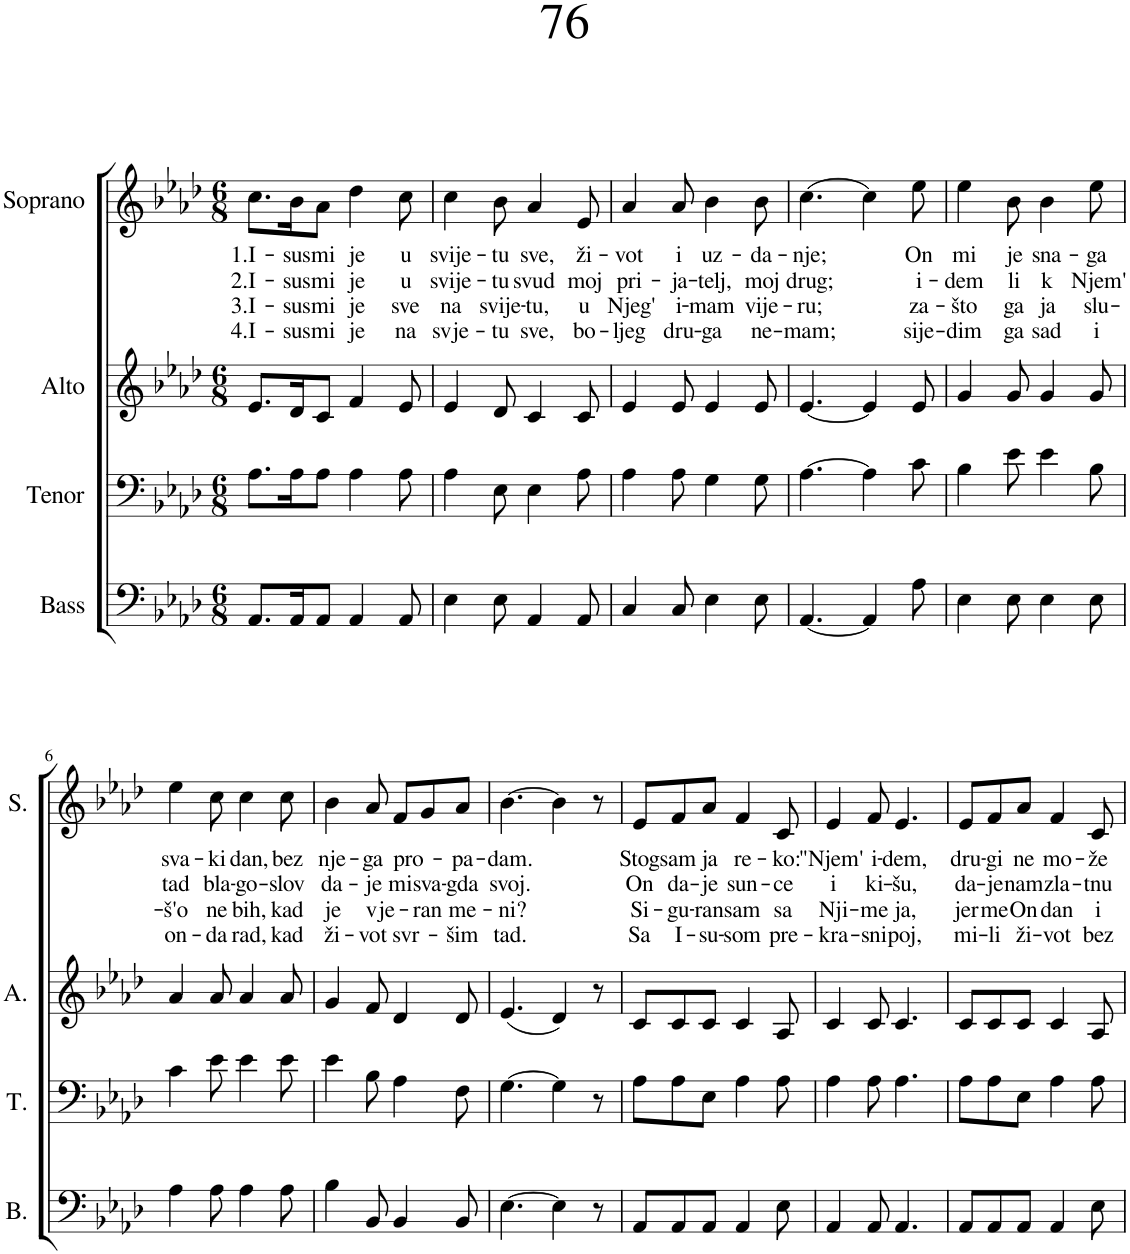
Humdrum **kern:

**kern	**kern	**kern	**kern	**text	**text	**text	**text
*part4	*part3	*part2	*part1	*part1	*part1	*part1	*part1
*staff4	*staff3	*staff2	*staff1	*staff1	*staff1	*staff1	*staff1
*I"Bass	*I"Tenor	*I"Alto	*I"Soprano	*	*	*	*
*I'B.	*I'T.	*I'A.	*I'S.	*	*	*	*
*clefF4	*clefF4	*clefG2	*clefG2	*	*	*	*
*k[b-e-a-d-]	*k[b-e-a-d-]	*k[b-e-a-d-]	*k[b-e-a-d-]	*	*	*	*
*M6/8	*M6/8	*M6/8	*M6/8	*	*	*	*
=1	=1	=1	=1	=1	=1	=1	=1
!	!	!	!	!LO:LY:b	!LO:LY:b	!LO:LY:b	!LO:LY:b
8.AA-/L	8.A-\L	8.e-/L	8.cc\L	1.I-	2.I-	3.I-	4.I-
!	!	!	!	!LO:LY:b	!LO:LY:b	!LO:LY:b	!LO:LY:b
16AA-/K	16A-\K	16d-/K	16b-\K	-sus	-sus	-sus	-sus
!	!	!	!	!LO:LY:b	!LO:LY:b	!LO:LY:b	!LO:LY:b
8AA-/J	8A-\J	8c/J	8a-\J	mi	mi	mi	mi
!	!	!	!	!LO:LY:b	!LO:LY:b	!LO:LY:b	!LO:LY:b
4AA-/	4A-\	4f/	4dd-\	je	je	je	je
!	!	!	!	!LO:LY:b	!LO:LY:b	!LO:LY:b	!LO:LY:b
8AA-/	8A-\	8e-/	8cc\	u	u	sve	na
=2	=2	=2	=2	=2	=2	=2	=2
!	!	!	!	!LO:LY:b	!LO:LY:b	!LO:LY:b	!LO:LY:b
4E-\	4A-\	4e-/	4cc\	svije-	svije-	na	svje-
!	!	!	!	!LO:LY:b	!LO:LY:b	!LO:LY:b	!LO:LY:b
8E-\	8E-\	8d-/	8b-\	-tu	-tu	svije-	-tu
!	!	!	!	!LO:LY:b	!LO:LY:b	!LO:LY:b	!LO:LY:b
4AA-/	4E-\	4c/	4a-/	sve,	svud	-tu,	sve,
!	!	!	!	!LO:LY:b	!LO:LY:b	!LO:LY:b	!LO:LY:b
8AA-/	8A-\	8c/	8e-/	ži-	moj	u	bo-
=3	=3	=3	=3	=3	=3	=3	=3
!	!	!	!	!LO:LY:b	!LO:LY:b	!LO:LY:b	!LO:LY:b
4C/	4A-\	4e-/	4a-/	-vot	pri-	Njeg'	-ljeg
!	!	!	!	!LO:LY:b	!LO:LY:b	!LO:LY:b	!LO:LY:b
8C/	8A-\	8e-/	8a-/	i	-ja-	i-	dru-
!	!	!	!	!LO:LY:b	!LO:LY:b	!LO:LY:b	!LO:LY:b
4E-\	4G\	4e-/	4b-\	uz-	-telj,	-mam	-ga
!	!	!	!	!LO:LY:b	!LO:LY:b	!LO:LY:b	!LO:LY:b
8E-\	8G\	8e-/	8b-\	-da-	moj	vije-	ne-
=4	=4	=4	=4	=4	=4	=4	=4
!	!	!	!	!LO:LY:b	!LO:LY:b	!LO:LY:b	!LO:LY:b
[4.AA-/	[4.A-\	[4.e-/	[4.cc\	-nje;	drug;	-ru;	-mam;
4AA-/]	4A-\]	4e-/]	4cc\]	.	.	.	.
!	!	!	!	!LO:LY:b	!LO:LY:b	!LO:LY:b	!LO:LY:b
8A-\	8c\	8e-/	8ee-\	On	i-	za-	sije-
=5	=5	=5	=5	=5	=5	=5	=5
!	!	!	!	!LO:LY:b	!LO:LY:b	!LO:LY:b	!LO:LY:b
4E-\	4B-\	4g/	4ee-\	mi	-dem	-što	-dim
!	!	!	!	!LO:LY:b	!LO:LY:b	!LO:LY:b	!LO:LY:b
8E-\	8e-\	8g/	8b-\	je	li	ga	ga
!	!	!	!	!LO:LY:b	!LO:LY:b	!LO:LY:b	!LO:LY:b
4E-\	4e-\	4g/	4b-\	sna-	k	ja	sad
!	!	!	!	!LO:LY:b	!LO:LY:b	!LO:LY:b	!LO:LY:b
8E-\	8B-\	8g/	8ee-\	-ga	Njem'	slu-	i
!!LO:LB:g=z
=6	=6	=6	=6	=6	=6	=6	=6
!	!	!	!	!LO:LY:b	!LO:LY:b	!LO:LY:b	!LO:LY:b
4A-\	4c\	4a-/	4ee-\	sva-	tad	-š'o	on-
!	!	!	!	!LO:LY:b	!LO:LY:b	!LO:LY:b	!LO:LY:b
8A-\	8e-\	8a-/	8cc\	-ki	bla-	ne	-da
!	!	!	!	!LO:LY:b	!LO:LY:b	!LO:LY:b	!LO:LY:b
4A-\	4e-\	4a-/	4cc\	dan,	-go-	bih,	rad,
!	!	!	!	!LO:LY:b	!LO:LY:b	!LO:LY:b	!LO:LY:b
8A-\	8e-\	8a-/	8cc\	bez	-slov	kad	kad
=7	=7	=7	=7	=7	=7	=7	=7
!	!	!	!	!LO:LY:b	!LO:LY:b	!LO:LY:b	!LO:LY:b
4B-\	4e-\	4g/	4b-\	nje-	da-	je	ži-
!	!	!	!	!LO:LY:b	!LO:LY:b	!LO:LY:b	!LO:LY:b
8BB-/	8B-\	8f/	8a-/	-ga	-je	vje-	-vot
!	!	!	!	!LO:LY:b	!LO:LY:b	!	!LO:LY:b
4BB-/	4A-\	4d-/	8f/L	pro-	mi	.	svr-
!	!	!	!	!	!LO:LY:b	!LO:LY:b	!
.	.	.	8g/	.	sva-	-ran	.
!	!	!	!	!LO:LY:b	!LO:LY:b	!LO:LY:b	!LO:LY:b
8BB-/	8F\	8d-/	8a-/J	-pa-	-gda	me-	-šim
=8	=8	=8	=8	=8	=8	=8	=8
!	!	!	!	!LO:LY:b	!LO:LY:b	!LO:LY:b	!LO:LY:b
[4.E-\	[4.G\	(4.e-/	[4.b-\	-dam.	svoj.	-ni?	tad.
4E-\]	4G\]	4d-/)	4b-\]	.	.	.	.
8r	8r	8r	8r	.	.	.	.
=9	=9	=9	=9	=9	=9	=9	=9
!	!	!	!	!LO:LY:b	!LO:LY:b	!LO:LY:b	!LO:LY:b
8AA-/L	8A-\L	8c/L	8e-/L	Stog	On	Si-	Sa
!	!	!	!	!LO:LY:b	!LO:LY:b	!LO:LY:b	!LO:LY:b
8AA-/	8A-\	8c/	8f/	sam	da-	-gu-	I-
!	!	!	!	!LO:LY:b	!LO:LY:b	!LO:LY:b	!LO:LY:b
8AA-/J	8E-\J	8c/J	8a-/J	ja	-je	-ran	-su-
!	!	!	!	!LO:LY:b	!LO:LY:b	!LO:LY:b	!LO:LY:b
4AA-/	4A-\	4c/	4f/	re-	sun-	sam	-som
!	!	!	!	!LO:LY:b	!LO:LY:b	!LO:LY:b	!LO:LY:b
8E-\	8A-\	8A-/	8c/	-ko:	-ce	sa	pre-
=10	=10	=10	=10	=10	=10	=10	=10
!	!	!	!	!LO:LY:b	!LO:LY:b	!LO:LY:b	!LO:LY:b
4AA-/	4A-\	4c/	4e-/	"Njem'	i	Nji-	-kra-
!	!	!	!	!LO:LY:b	!LO:LY:b	!LO:LY:b	!LO:LY:b
8AA-/	8A-\	8c/	8f/	i-	ki-	-me	-sni
!	!	!	!	!LO:LY:b	!LO:LY:b	!LO:LY:b	!LO:LY:b
4.AA-/	4.A-\	4.c/	4.e-/	-dem,	-šu,	ja,	poj,
=11	=11	=11	=11	=11	=11	=11	=11
!	!	!	!	!LO:LY:b	!LO:LY:b	!LO:LY:b	!LO:LY:b
8AA-/L	8A-\L	8c/L	8e-/L	dru-	da-	jer	mi-
!	!	!	!	!LO:LY:b	!LO:LY:b	!LO:LY:b	!LO:LY:b
8AA-/	8A-\	8c/	8f/	-gi	-je	me	-li
!	!	!	!	!LO:LY:b	!LO:LY:b	!LO:LY:b	!LO:LY:b
8AA-/J	8E-\J	8c/J	8a-/J	ne	nam	On	ži-
!	!	!	!	!LO:LY:b	!LO:LY:b	!LO:LY:b	!LO:LY:b
4AA-/	4A-\	4c/	4f/	mo-	zla-	dan	-vot
!	!	!	!	!LO:LY:b	!LO:LY:b	!LO:LY:b	!LO:LY:b
8E-\	8A-\	8A-/	8c/	-že	-tnu	i	bez
=	=	=	=	=	=	=	=
*-	*-	*-	*-	*-	*-	*-	*-
